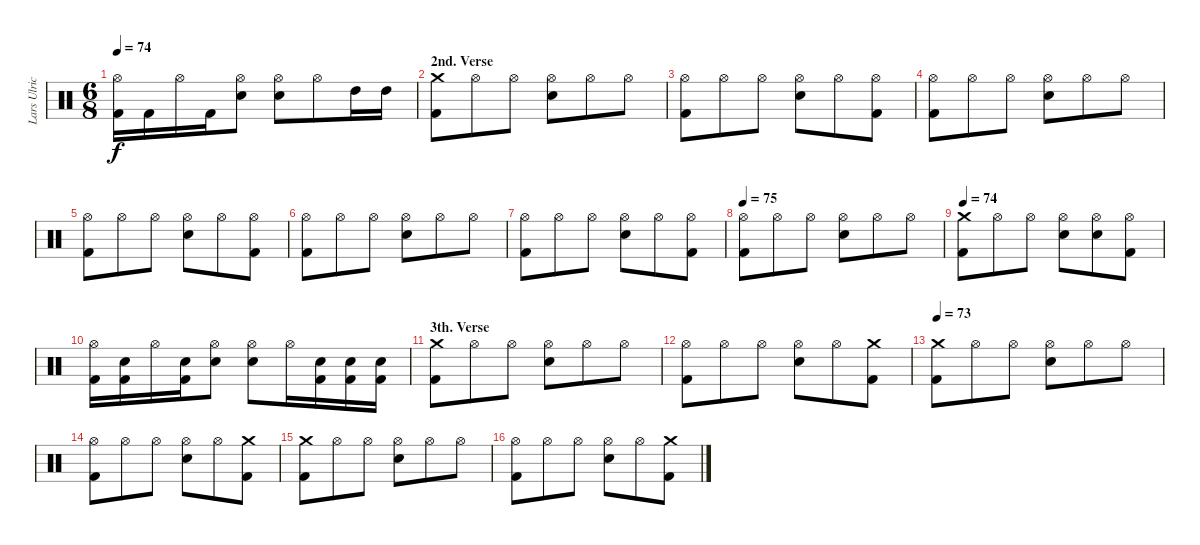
\track ("Lars Ulrich (Drums)" "Lars Ulric") {instrument percussion}
\staff {score}
\articulation defaults
\ts (6 8)
\tempo 74
\clef neutral
\ks c
("Kick (hit) 2" "Hi-Hat (open)").16{dy f} "Kick (hit) 2".16 "Hi-Hat (open)".16 "Kick (hit) 2".16 ("Snare (hit) 2" "Hi-Hat (open)").8 ("Snare (hit) 2" "Hi-Hat (open)").8 "Hi-Hat (open)".8 "High Tom (hit)".16 "High Tom (hit)".16 |
\section ("" "2nd. Verse")
("Kick (hit) 2" "Crash medium (hit)").8 "Hi-Hat (open)".8 "Hi-Hat (open)".8 ("Snare (hit) 2" "Hi-Hat (open)").8 "Hi-Hat (open)".8 "Hi-Hat (open)".8 |
("Kick (hit) 2" "Hi-Hat (open)").8 "Hi-Hat (open)".8 "Hi-Hat (open)".8 ("Snare (hit) 2" "Hi-Hat (open)").8 "Hi-Hat (open)".8 ("Kick (hit) 2" "Hi-Hat (open)").8 |
("Kick (hit) 2" "Hi-Hat (open)").8 "Hi-Hat (open)".8 "Hi-Hat (open)".8 ("Snare (hit) 2" "Hi-Hat (open)").8 "Hi-Hat (open)".8 "Hi-Hat (open)".8 |
("Kick (hit) 2" "Hi-Hat (open)").8 "Hi-Hat (open)".8 "Hi-Hat (open)".8 ("Snare (hit) 2" "Hi-Hat (open)").8 "Hi-Hat (open)".8 ("Kick (hit) 2" "Hi-Hat (open)").8 |
("Kick (hit) 2" "Hi-Hat (open)").8 "Hi-Hat (open)".8 "Hi-Hat (open)".8 ("Snare (hit) 2" "Hi-Hat (open)").8 "Hi-Hat (open)".8 "Hi-Hat (open)".8 |
("Kick (hit) 2" "Hi-Hat (open)").8 "Hi-Hat (open)".8 "Hi-Hat (open)".8 ("Snare (hit) 2" "Hi-Hat (open)").8 "Hi-Hat (open)".8 ("Kick (hit) 2" "Hi-Hat (open)").8 |
\tempo 75
("Kick (hit) 2" "Hi-Hat (open)").8 "Hi-Hat (open)".8 "Hi-Hat (open)".8 ("Snare (hit) 2" "Hi-Hat (open)").8 "Hi-Hat (open)".8 "Hi-Hat (open)".8 |
\tempo 74
("Kick (hit) 2" "Crash medium (hit)").8 "Hi-Hat (open)".8 "Hi-Hat (open)".8 ("Snare (hit) 2" "Hi-Hat (open)").8 ("Snare (hit) 2" "Hi-Hat (open)").8 ("Kick (hit) 2" "Hi-Hat (open)").8 |
("Kick (hit) 2" "Hi-Hat (open)").16 ("Kick (hit) 2" "Snare (hit) 2").16 "Hi-Hat (open)".16 ("Kick (hit) 2" "Snare (hit) 2").16 ("Snare (hit) 2" "Hi-Hat (open)").8 ("Snare (hit) 2" "Hi-Hat (open)").8 "Hi-Hat (open)".16 ("Snare (hit) 2" "Kick (hit) 2").16 ("Snare (hit) 2" "Kick (hit) 2").16 ("Snare (hit) 2" "Kick (hit) 2").16 |
\section ("" "3th. Verse")
("Kick (hit) 2" "Crash medium (hit)").8 "Hi-Hat (open)".8 "Hi-Hat (open)".8 ("Snare (hit) 2" "Hi-Hat (open)").8 "Hi-Hat (open)".8 "Hi-Hat (open)".8 |
("Kick (hit) 2" "Hi-Hat (open)").8 "Hi-Hat (open)".8 "Hi-Hat (open)".8 ("Snare (hit) 2" "Hi-Hat (open)").8 "Hi-Hat (open)".8 ("Kick (hit) 2" "Crash medium (hit)").8 |
\tempo 73
("Kick (hit) 2" "Crash medium (hit)").8 "Hi-Hat (open)".8 "Hi-Hat (open)".8 ("Snare (hit) 2" "Hi-Hat (open)").8 "Hi-Hat (open)".8 "Hi-Hat (open)".8 |
("Kick (hit) 2" "Hi-Hat (open)").8 "Hi-Hat (open)".8 "Hi-Hat (open)".8 ("Snare (hit) 2" "Hi-Hat (open)").8 "Hi-Hat (open)".8 ("Kick (hit) 2" "Crash medium (hit)").8 |
("Crash medium (hit)" "Kick (hit) 2").8 "Hi-Hat (open)".8 "Hi-Hat (open)".8 ("Snare (hit) 2" "Hi-Hat (open)").8 "Hi-Hat (open)".8 "Hi-Hat (open)".8 |
("Hi-Hat (open)" "Kick (hit) 2").8 "Hi-Hat (open)".8 "Hi-Hat (open)".8 ("Snare (hit) 2" "Hi-Hat (open)").8 "Hi-Hat (open)".8 ("Crash medium (hit)" "Kick (hit) 2").8
